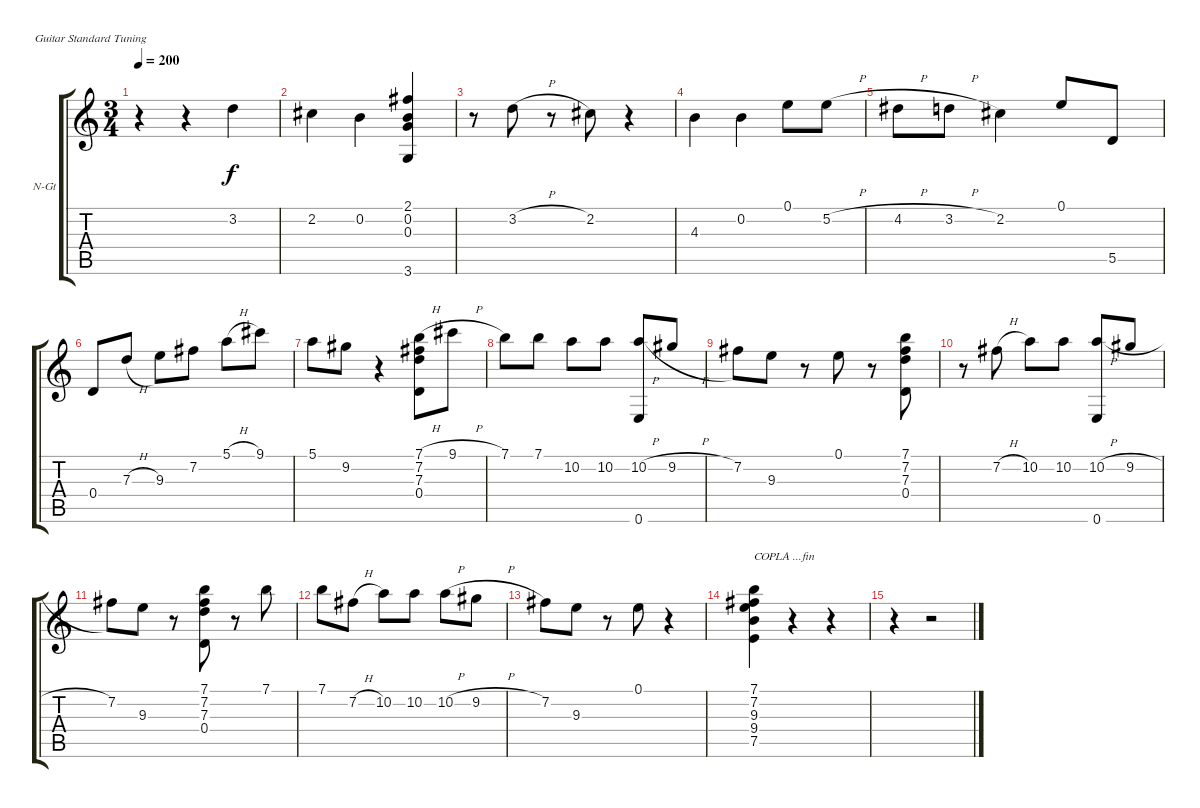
\bracketExtendMode groupsimilarinstruments
\firstSystemTrackNameOrientation horizontal
\otherSystemsTrackNameOrientation horizontal
\track ("Piste 1" "N-Gt") {instrument acousticguitarnylon}
\staff {score tabs}
\tuning (E4 B3 G3 D3 A2 E2)
\ts (3 4)
\tempo 200
\clef g2
\ks c
r.4{dy f} r.4 3.2.4 |
2.2.4 0.2.4 (2.1 0.2 0.3 3.6).4 |
r.8 3.2{h}.8 r.8 2.2.8 r.4 |
4.3.4 0.2.4 0.1.8 5.2{h}.8 |
4.2{h}.8 3.2{h}.8 2.2.4 0.1.8 5.5.8 |
0.4.8 7.3{h}.8 9.3.8 7.2.8 5.1{h}.8 9.1.8 |
5.1.8 9.2.8 r.4 (7.1{h} 7.2 7.3 0.4).8 9.1{h}.8 |
7.1.8 7.1.8 10.2.8 10.2.8 (10.2{h} 0.6).8 9.2{h}.8 |
7.2.8 9.3.8 r.8 0.1.8 r.8 (7.1 7.2 7.3 0.4).8 |
r.8 7.2{h}.8 10.2.8 10.2.8 (10.2{h} 0.6).8 9.2{h}.8 |
7.2.8 9.3.8 r.8 (7.1 7.2 7.3 0.4).8 r.8 7.1.8 |
7.1.8 7.2{h}.8 10.2.8 10.2.8 10.2{h}.8 9.2{h}.8 |
7.2.8 9.3.8 r.8 0.1.8 r.4 |
(7.1 7.2 9.3 9.4 7.5).4{txt "COPLA ...fin"} r.4 r.4 |
r.4 r.2
